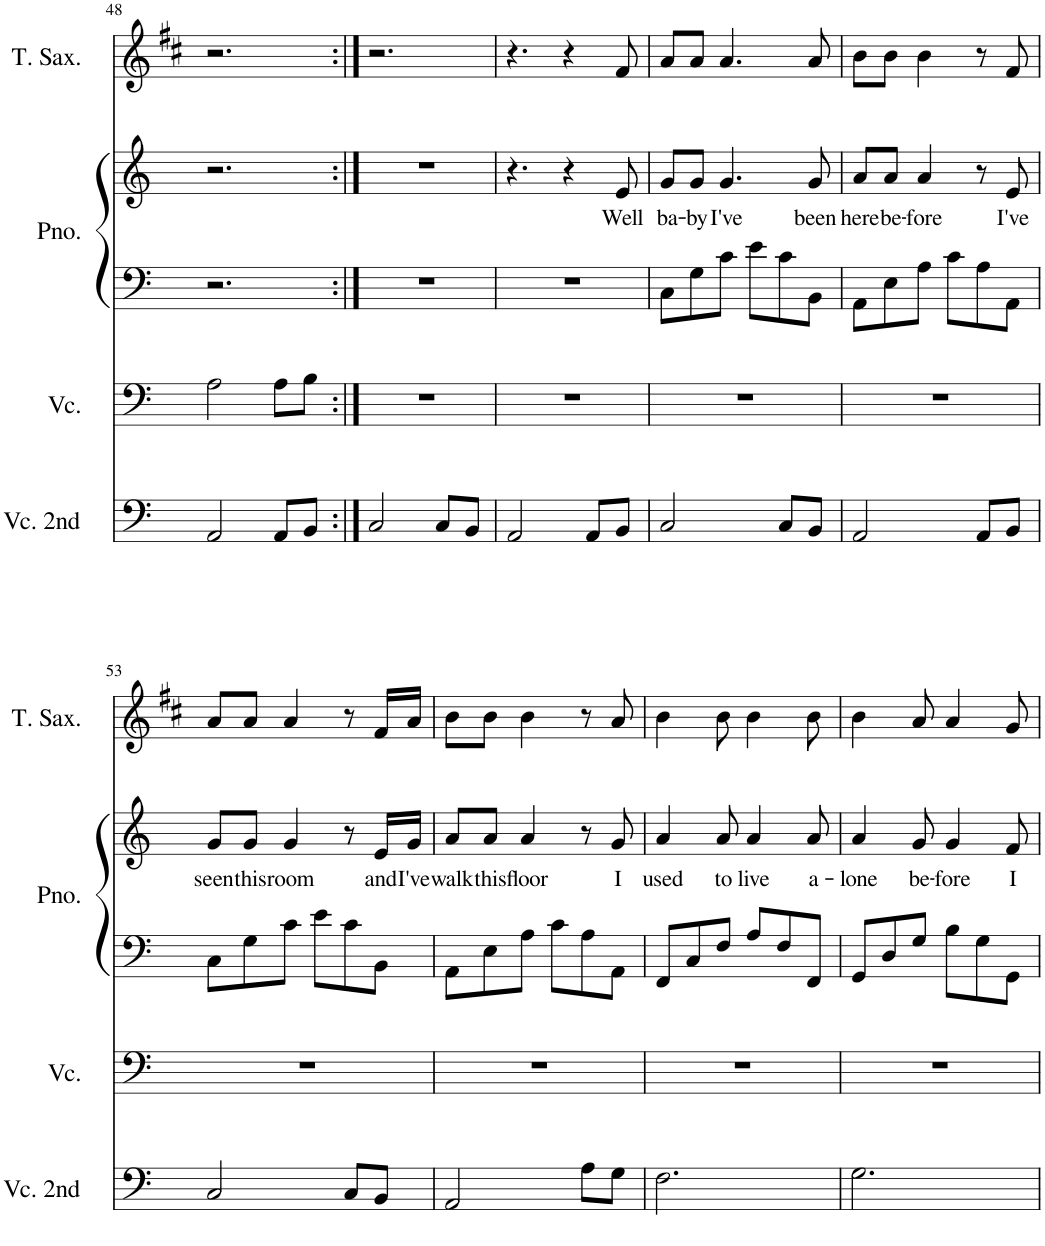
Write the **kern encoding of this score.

**kern	**kern	**kern	**kern	**text	**kern
*part4	*part3	*part2	*part2	*part2	*part1
*staff5	*staff4	*staff3	*staff2	*staff2	*staff1
*I"Violoncello 2nd time	*I"Violoncello 1st time	*I"Piano	*	*	*I"Tenor Saxophone
*I'Vc. 2nd	*I'Vc.	*I'Pno.	*	*	*I'T. Sax.
!!LO:PB:g=z
*clefF4	*clefF4	*clefF4	*clefG2	*	*clefG2
*	*	*	*	*	*Trd8c14
*k[]	*k[]	*k[]	*k[]	*	*k[f#c#]
*M6/8	*M6/8	*M6/8	*M6/8	*	*M6/8
=48	=48	=48	=48	=48	=48
2AA/	2A\	2.r	2.r	.	2.r
8AA/L	8A\L	.	.	.	.
8BB/J	8B\J	.	.	.	.
=49:|!	=49:|!	=49:|!	=49:|!	=49:|!	=49:|!
2C/	2.r	2.r	2.r	.	2.r
8C/L	.	.	.	.	.
8BB/J	.	.	.	.	.
=50	=50	=50	=50	=50	=50
2AA/	2.r	2.r	4.r	.	4.r
.	.	.	4r	.	4r
8AA/L	.	.	.	.	.
!	!	!	!	!LO:LY:b	!
8BB/J	.	.	8e/	Well	8f#/
=51	=51	=51	=51	=51	=51
!	!	!	!	!LO:LY:b	!
2C/	2.r	8C\L	8g/L	ba-	8a/L
!	!	!	!	!LO:LY:b	!
.	.	8G\	8g/J	-by	8a/J
!	!	!	!	!LO:LY:b	!
.	.	8c\J	4.g/	I've	4.a/
.	.	8e\L	.	.	.
8C/L	.	8c\	.	.	.
!	!	!	!	!LO:LY:b	!
8BB/J	.	8BB\J	8g/	been	8a/
=52	=52	=52	=52	=52	=52
!	!	!	!	!LO:LY:b	!
2AA/	2.r	8AA\L	8a/L	here	8b\L
!	!	!	!	!LO:LY:b	!
.	.	8E\	8a/J	be-	8b\J
!	!	!	!	!LO:LY:b	!
.	.	8A\J	4a/	-fore	4b\
.	.	8c\L	.	.	.
8AA/L	.	8A\	8r	.	8r
!	!	!	!	!LO:LY:b	!
8BB/J	.	8AA\J	8e/	I've	8f#/
!!LO:LB:g=z
=53	=53	=53	=53	=53	=53
!	!	!	!	!LO:LY:b	!
2C/	2.r	8C\L	8g/L	seen	8a/L
!	!	!	!	!LO:LY:b	!
.	.	8G\	8g/J	this	8a/J
!	!	!	!	!LO:LY:b	!
.	.	8c\J	4g/	room	4a/
.	.	8e\L	.	.	.
8C/L	.	8c\	8r	.	8r
!	!	!	!	!LO:LY:b	!
8BB/J	.	8BB\J	16e/LL	and	16f#/LL
!	!	!	!	!LO:LY:b	!
.	.	.	16g/JJ	I've	16a/JJ
=54	=54	=54	=54	=54	=54
!	!	!	!	!LO:LY:b	!
2AA/	2.r	8AA\L	8a/L	walk	8b\L
!	!	!	!	!LO:LY:b	!
.	.	8E\	8a/J	this	8b\J
!	!	!	!	!LO:LY:b	!
.	.	8A\J	4a/	floor	4b\
.	.	8c\L	.	.	.
8A\L	.	8A\	8r	.	8r
!	!	!	!	!LO:LY:b	!
8G\J	.	8AA\J	8g/	I	8a/
=55	=55	=55	=55	=55	=55
!	!	!	!	!LO:LY:b	!
2.F\	2.r	8FF/L	4a/	used	4b\
.	.	8C/	.	.	.
!	!	!	!	!LO:LY:b	!
.	.	8F/J	8a/	to	8b\
!	!	!	!	!LO:LY:b	!
.	.	8A/L	4a/	live	4b\
.	.	8F/	.	.	.
!	!	!	!	!LO:LY:b	!
.	.	8FF/J	8a/	a-	8b\
=56	=56	=56	=56	=56	=56
!	!	!	!	!LO:LY:b	!
2.G\	2.r	8GG/L	4a/	-lone	4b\
.	.	8D/	.	.	.
!	!	!	!	!LO:LY:b	!
.	.	8G/J	8g/	be-	8a/
!	!	!	!	!LO:LY:b	!
.	.	8B\L	4g/	-fore	4a/
.	.	8G\	.	.	.
!	!	!	!	!LO:LY:b	!
.	.	8GG\J	8f/	I	8g/
=	=	=	=	=	=
*-	*-	*-	*-	*-	*-
